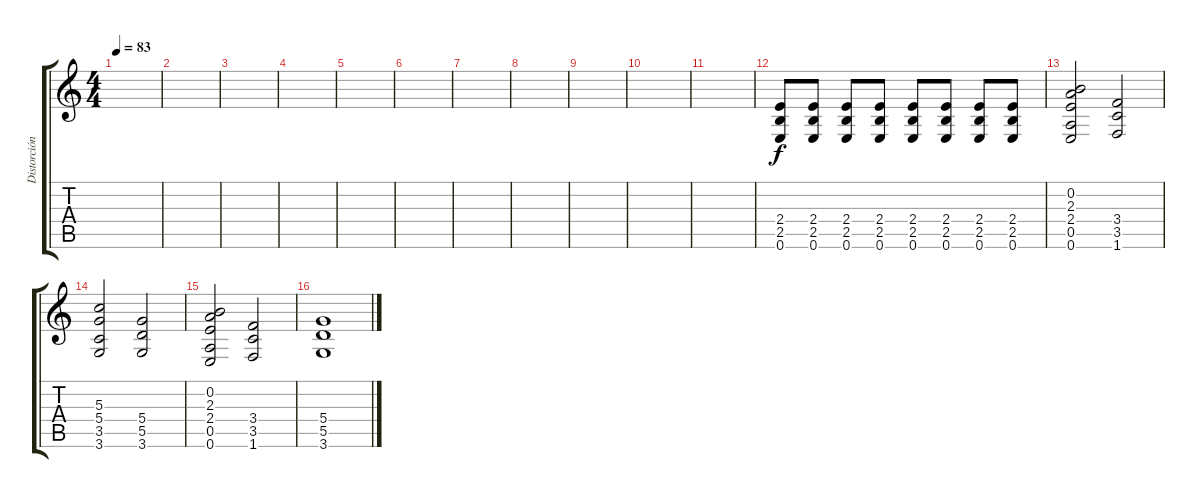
\track ("Distorción rítmica" "Distorción") {instrument distortionguitar}
\staff {score tabs}
\tuning (E4 B3 G3 D3 A2 E2) {hide}
\ts (4 4)
\tempo 83
\clef g2
\ks c
|
|
|
|
|
|
|
|
|
|
|
(2.4 2.5 0.6).8{volume 10} (2.4 2.5 0.6).8 (2.4 2.5 0.6).8 (2.4 2.5 0.6).8 (2.4 2.5 0.6).8 (2.4 2.5 0.6).8 (2.4 2.5 0.6).8 (2.4 2.5 0.6).8 |
(0.2 2.3 2.4 0.5 0.6).2{volume 16 balance 4} (3.4 3.5 1.6).2 |
(5.3 5.4 3.5 3.6).2 (5.4 5.5 3.6).2 |
(0.2 2.3 2.4 0.5 0.6).2 (3.4 3.5 1.6).2 |
(5.4 5.5 3.6).1
